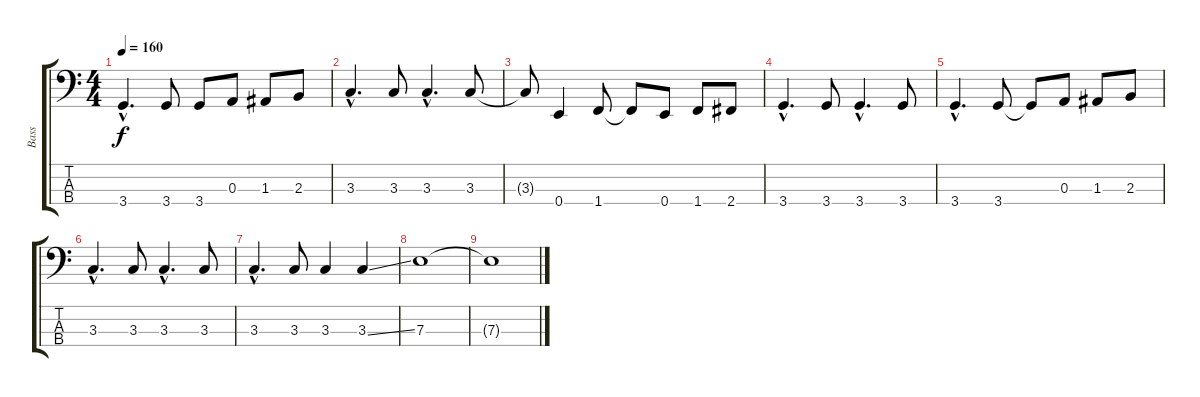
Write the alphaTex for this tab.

\track ("Bass" "Bass") {instrument electricbassfinger}
\staff {score tabs}
\tuning (G2 D2 A1 E1) {hide}
\ts (4 4)
\tempo 160
\clef f4
\ks c
3.4{hac}.4{d dy f} 3.4.8 3.4.8 0.3.8 1.3.8 2.3.8 |
3.3{hac}.4{d} 3.3.8 3.3{hac}.4{d} 3.3.8 |
3.3{t}.8 0.4.4 1.4.8 1.4{t}.8 0.4.8 1.4.8 2.4.8 |
3.4{hac}.4{d} 3.4.8 3.4{hac}.4{d} 3.4.8 |
3.4{hac}.4{d} 3.4.8 3.4{t}.8 0.3.8 1.3.8 2.3.8 |
3.3{hac}.4{d} 3.3.8 3.3{hac}.4{d} 3.3.8 |
3.3{hac}.4{d} 3.3.8 3.3.4 3.3{ss}.4 |
7.3.1 |
7.3{t}.1
